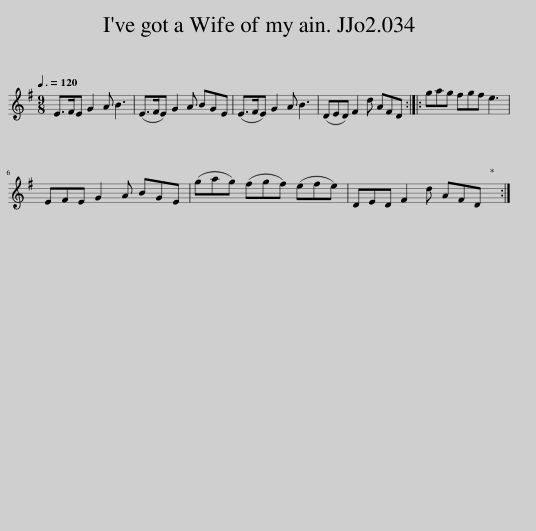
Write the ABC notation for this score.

X:1
L:1/8
Q:3/8=120
M:9/8
I:linebreak $
K:Emin
V:1 treble
V:1
 E>FE G2 A B3 | (E>FE) G2 A BGE | (E>FE) G2 A B3 | (DED) F2 d AFD :: gag fgf e3 |$ %5
 EFE G2 A BGE | (gag) (fgf) (efe) | DED F2 d AFD :| %8
